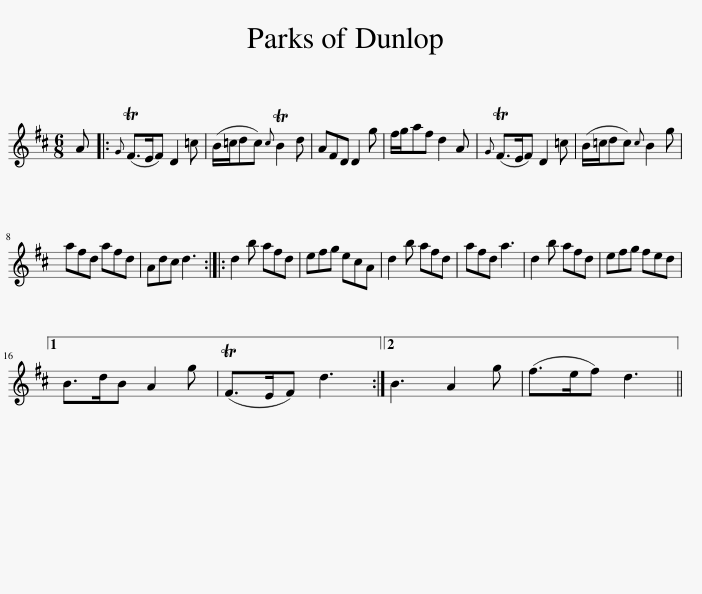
X:1
L:1/8
M:6/8
I:linebreak $
K:D
V:1 treble
V:1
 A |:{G} (TF>EF) D2 =c | (B/=c/dc){c} TB2 d | AFD D2 g | f/g/af d2 A | %5
{G} (TF>EF) D2 =c | (B/=c/dc){c} B2 g |$ afd afd | Adc d3 :: d2 b afd | %10
 efg ecA | d2 b afd | afd a3 | d2 b afd | efg fed |1$ %15
 B>dB A2 g | (TF>EF) d3 :|2 B3 A2 g | (f>ef) d3 || %19
